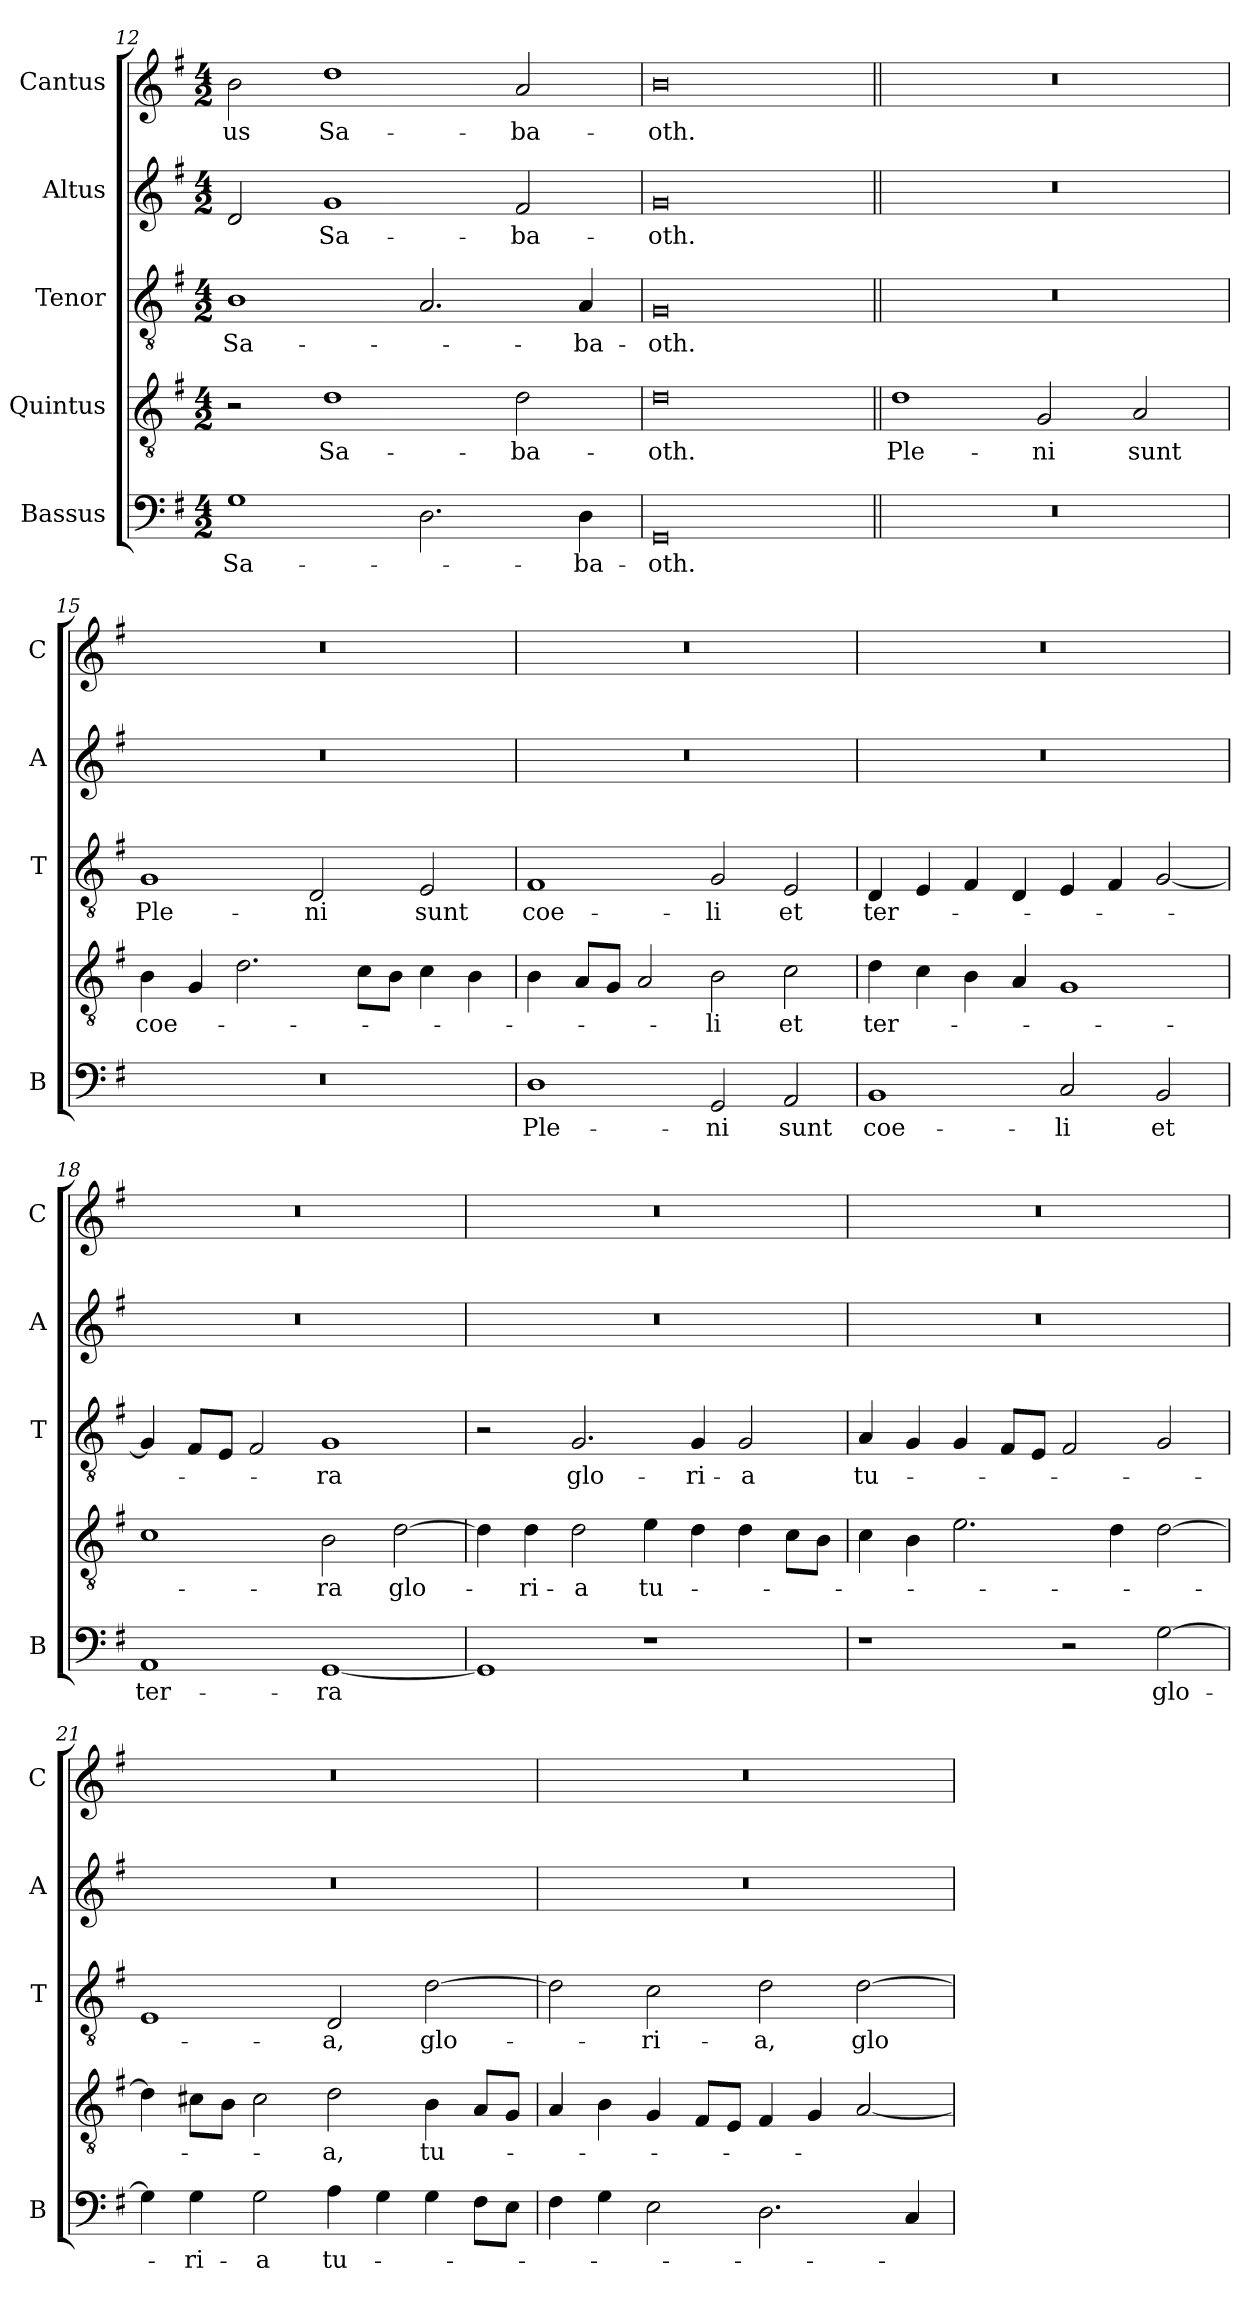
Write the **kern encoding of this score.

**kern	**text	**kern	**text	**kern	**text	**kern	**text	**kern	**text
*part5	*part5	*part4	*part4	*part3	*part3	*part2	*part2	*part1	*part1
*staff5	*staff5	*staff4	*staff4	*staff3	*staff3	*staff2	*staff2	*staff1	*staff1
*I"Bassus	*	*I"Quintus	*	*I"Tenor	*	*I"Altus	*	*I"Cantus	*
*I'B	*	*	*	*I'T	*	*I'A	*	*I'C	*
*clefF4	*	*clefGv2	*	*clefGv2	*	*clefG2	*	*clefG2	*
*k[f#]	*	*k[f#]	*	*k[f#]	*	*k[f#]	*	*k[f#]	*
*G:	*	*G:	*	*G:	*	*G:	*	*G:	*
*M4/2	*	*M4/2	*	*M4/2	*	*M4/2	*	*M4/2	*
=12	=12	=12	=12	=12	=12	=12	=12	=12	=12
!	!LO:LY:b	!	!	!	!LO:LY:b	!	!	!	!LO:LY:b
1G	Sa-	2r	.	1B	Sa-	2d/	.	2b\	-us
!	!	!	!LO:LY:b	!	!	!	!LO:LY:b	!	!LO:LY:b
.	.	1d	Sa-	.	.	1g	Sa-	1dd	Sa-
2.D\	.	.	.	2.A/	.	.	.	.	.
!	!	!	!LO:LY:b	!	!	!	!LO:LY:b	!	!LO:LY:b
.	.	2d\	-ba-	.	.	2f#/	-ba-	2a/	-ba-
!	!LO:LY:b	!	!	!	!LO:LY:b	!	!	!	!
4D\	-ba-	.	.	4A/	-ba-	.	.	.	.
=13	=13	=13	=13	=13	=13	=13	=13	=13	=13
!	!LO:LY:b	!	!LO:LY:b	!	!LO:LY:b	!	!LO:LY:b	!	!LO:LY:b
0GG	-oth.	0d	-oth.	0G	-oth.	0g	-oth.	0b	-oth.
!!LO:PB:g=z
=14||	=14||	=14||	=14||	=14||	=14||	=14||	=14||	=14||	=14||
!	!	!	!LO:LY:b	!	!	!	!	!	!
0r	.	1d	Ple-	0r	.	0r	.	0r	.
!	!	!	!LO:LY:b	!	!	!	!	!	!
.	.	2G/	-ni	.	.	.	.	.	.
!	!	!	!LO:LY:b	!	!	!	!	!	!
.	.	2A/	sunt	.	.	.	.	.	.
=15	=15	=15	=15	=15	=15	=15	=15	=15	=15
!	!	!	!LO:LY:b	!	!LO:LY:b	!	!	!	!
0r	.	4B\	coe-	1G	Ple-	0r	.	0r	.
.	.	4G/	.	.	.	.	.	.	.
.	.	2.d\	.	.	.	.	.	.	.
!	!	!	!	!	!LO:LY:b	!	!	!	!
.	.	.	.	2D/	-ni	.	.	.	.
.	.	8c\L	.	.	.	.	.	.	.
.	.	8B\J	.	.	.	.	.	.	.
!	!	!	!	!	!LO:LY:b	!	!	!	!
.	.	4c\	.	2E/	sunt	.	.	.	.
.	.	4B\	.	.	.	.	.	.	.
=16	=16	=16	=16	=16	=16	=16	=16	=16	=16
!	!LO:LY:b	!	!	!	!LO:LY:b	!	!	!	!
1D	Ple-	4B\	.	1F#	coe-	0r	.	0r	.
.	.	8A/L	.	.	.	.	.	.	.
.	.	8G/J	.	.	.	.	.	.	.
.	.	2A/	.	.	.	.	.	.	.
!	!LO:LY:b	!	!LO:LY:b	!	!LO:LY:b	!	!	!	!
2GG/	-ni	2B\	-li	2G/	-li	.	.	.	.
!	!LO:LY:b	!	!LO:LY:b	!	!LO:LY:b	!	!	!	!
2AA/	sunt	2c\	et	2E/	et	.	.	.	.
=17	=17	=17	=17	=17	=17	=17	=17	=17	=17
!	!LO:LY:b	!	!LO:LY:b	!	!LO:LY:b	!	!	!	!
1BB	coe-	4d\	ter-	4D/	ter-	0r	.	0r	.
.	.	4c\	.	4E/	.	.	.	.	.
.	.	4B\	.	4F#/	.	.	.	.	.
.	.	4A/	.	4D/	.	.	.	.	.
!	!LO:LY:b	!	!	!	!	!	!	!	!
2C/	-li	1G	.	4E/	.	.	.	.	.
.	.	.	.	4F#/	.	.	.	.	.
!	!LO:LY:b	!	!	!	!	!	!	!	!
2BB/	et	.	.	[2G/	.	.	.	.	.
!!LO:LB:g=z
=18	=18	=18	=18	=18	=18	=18	=18	=18	=18
!	!LO:LY:b	!	!	!	!	!	!	!	!
1AA	ter-	1c	.	4G/]	.	0r	.	0r	.
.	.	.	.	8F#/L	.	.	.	.	.
.	.	.	.	8E/J	.	.	.	.	.
.	.	.	.	2F#/	.	.	.	.	.
!	!LO:LY:b	!	!LO:LY:b	!	!LO:LY:b	!	!	!	!
[1GG	-ra	2B\	-ra	1G	-ra	.	.	.	.
!	!	!	!LO:LY:b	!	!	!	!	!	!
.	.	[2d\	glo-	.	.	.	.	.	.
=19	=19	=19	=19	=19	=19	=19	=19	=19	=19
1GG]	.	4d\]	.	2r	.	0r	.	0r	.
!	!	!	!LO:LY:b	!	!	!	!	!	!
.	.	4d\	-ri-	.	.	.	.	.	.
!	!	!	!LO:LY:b	!	!LO:LY:b	!	!	!	!
.	.	2d\	-a	2.G/	glo-	.	.	.	.
!	!	!	!LO:LY:b	!	!	!	!	!	!
1r	.	4e\	tu-	.	.	.	.	.	.
!	!	!	!	!	!LO:LY:b	!	!	!	!
.	.	4d\	.	4G/	-ri-	.	.	.	.
!	!	!	!	!	!LO:LY:b	!	!	!	!
.	.	4d\	.	2G/	-a	.	.	.	.
.	.	8c\L	.	.	.	.	.	.	.
.	.	8B\J	.	.	.	.	.	.	.
=20	=20	=20	=20	=20	=20	=20	=20	=20	=20
!	!	!	!	!	!LO:LY:b	!	!	!	!
1r	.	4c\	.	4A/	tu-	0r	.	0r	.
.	.	4B\	.	4G/	.	.	.	.	.
.	.	2.e\	.	4G/	.	.	.	.	.
.	.	.	.	8F#/L	.	.	.	.	.
.	.	.	.	8E/J	.	.	.	.	.
2r	.	.	.	2F#/	.	.	.	.	.
.	.	4d\	.	.	.	.	.	.	.
!	!LO:LY:b	!	!	!	!	!	!	!	!
[2G\	glo-	[2d\	.	2G/	.	.	.	.	.
=21	=21	=21	=21	=21	=21	=21	=21	=21	=21
4G\]	.	4d\]	.	1E	.	0r	.	0r	.
!	!LO:LY:b	!	!	!	!	!	!	!	!
4G\	-ri-	8c#X\L	.	.	.	.	.	.	.
.	.	8B\J	.	.	.	.	.	.	.
!	!LO:LY:b	!	!	!	!	!	!	!	!
2G\	-a	2c#\	.	.	.	.	.	.	.
!	!LO:LY:b	!	!LO:LY:b	!	!LO:LY:b	!	!	!	!
4A\	tu-	2d\	-a,	2D/	-a,	.	.	.	.
4G\	.	.	.	.	.	.	.	.	.
!	!	!	!LO:LY:b	!	!LO:LY:b	!	!	!	!
4G\	.	4B\	tu-	[2d\	glo-	.	.	.	.
8F#\L	.	8A/L	.	.	.	.	.	.	.
8E\J	.	8G/J	.	.	.	.	.	.	.
!!LO:LB:g=z
=22	=22	=22	=22	=22	=22	=22	=22	=22	=22
4F#\	.	4A/	.	2d\]	.	0r	.	0r	.
4G\	.	4B\	.	.	.	.	.	.	.
!	!	!	!	!	!LO:LY:b	!	!	!	!
2E\	.	4G/	.	2c\	-ri-	.	.	.	.
.	.	8F#/L	.	.	.	.	.	.	.
.	.	8E/J	.	.	.	.	.	.	.
!	!	!	!	!	!LO:LY:b	!	!	!	!
2.D\	.	4F#/	.	2d\	-a,	.	.	.	.
.	.	4G/	.	.	.	.	.	.	.
!	!	!	!	!	!LO:LY:b	!	!	!	!
.	.	[2A/	.	[2d\	glo-	.	.	.	.
4C/	.	.	.	.	.	.	.	.	.
=	=	=	=	=	=	=	=	=	=
*-	*-	*-	*-	*-	*-	*-	*-	*-	*-
